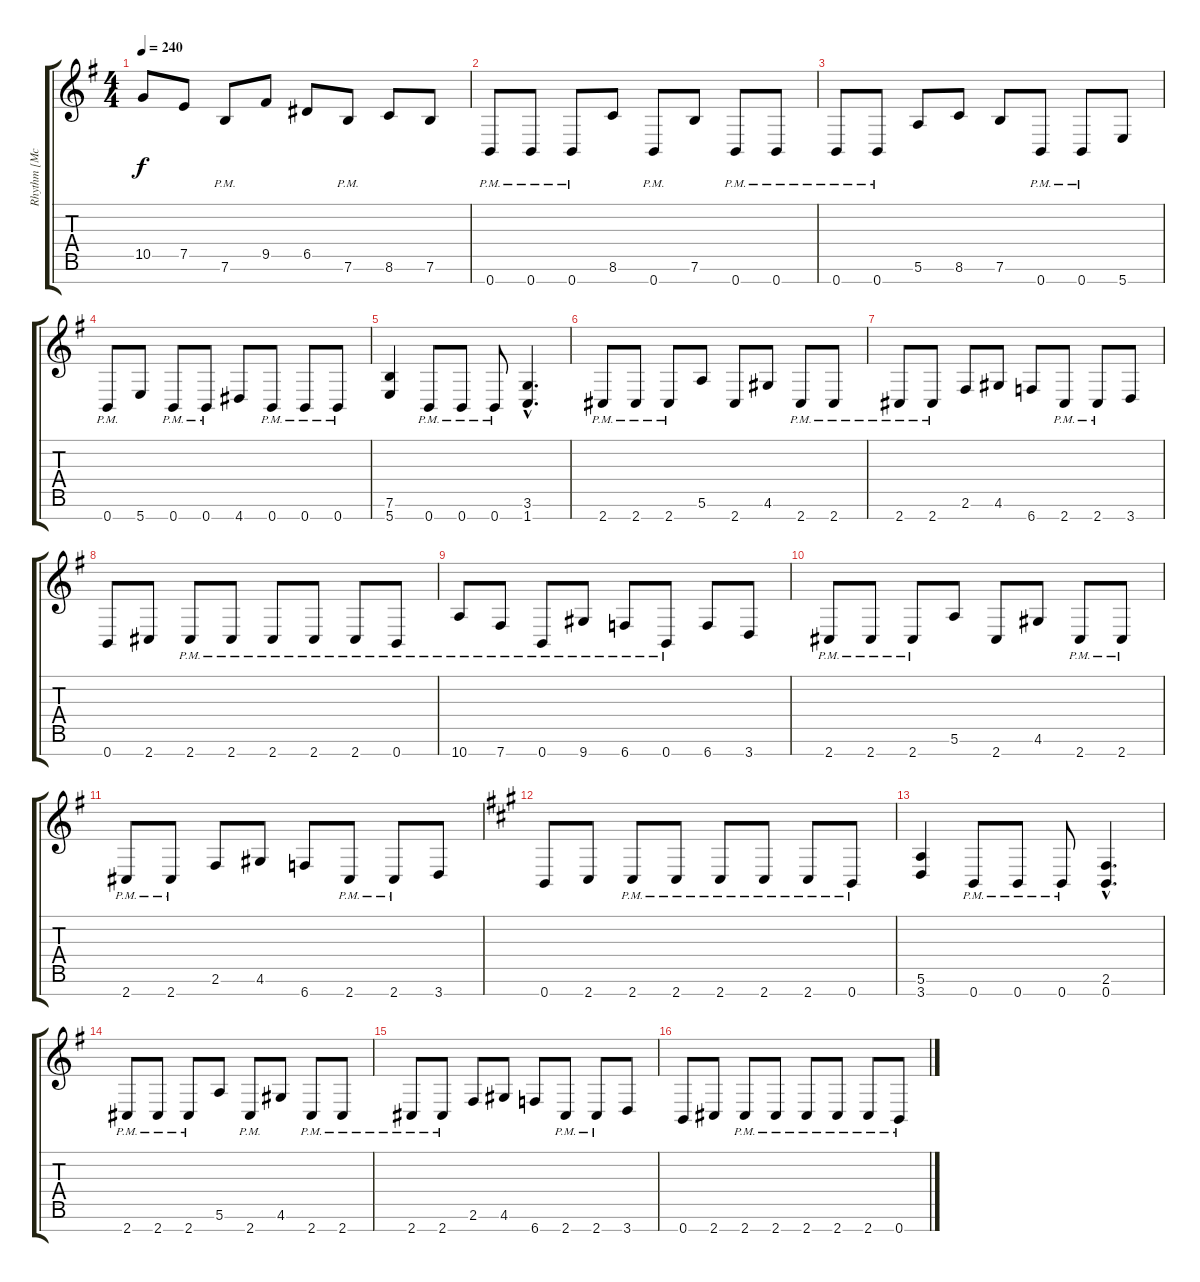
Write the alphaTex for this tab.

\track ("Rhythm [McMorran]" "Rhythm [Mc") {instrument overdrivenguitar}
\staff {score tabs}
\tuning (E4 B3 G3 D3 A2 E2 B1) {hide}
\ts (4 4)
\tempo 240
\clef g2
\ks eminor
10.5.8{dy f} 7.5.8 7.6{pm}.8 9.5.8 6.5.8 7.6{pm}.8 8.6.8 7.6.8 |
0.7{pm}.8 0.7{pm}.8 0.7{pm}.8 8.6.8 0.7{pm}.8 7.6.8 0.7{pm}.8 0.7{pm}.8 |
0.7{pm}.8 0.7{pm}.8 5.6.8 8.6.8 7.6.8 0.7{pm}.8 0.7{pm}.8 5.7.8 |
0.7{pm}.8 5.7.8 0.7{pm}.8 0.7{pm}.8 4.7.8 0.7{pm}.8 0.7{pm}.8 0.7{pm}.8 |
(7.6 5.7).4 0.7{pm}.8 0.7{pm}.8 0.7{pm}.8 (3.6{hac} 1.7{hac}).4{d} |
2.7{pm}.8 2.7{pm}.8 2.7{pm}.8 5.6.8 2.7.8 4.6.8 2.7{pm}.8 2.7{pm}.8 |
2.7{pm}.8 2.7{pm}.8 2.6.8 4.6.8 6.7.8 2.7{pm}.8 2.7{pm}.8 3.7.8 |
0.7.8 2.7.8 2.7{pm}.8 2.7{pm}.8 2.7{pm}.8 2.7{pm}.8 2.7{pm}.8 0.7{pm}.8 |
10.7{pm}.8 7.7{pm}.8 0.7{pm}.8 9.7{pm}.8 6.7{pm}.8 0.7{pm}.8 6.7.8 3.7.8 |
2.7{pm}.8 2.7{pm}.8 2.7{pm}.8 5.6.8 2.7.8 4.6.8 2.7{pm}.8 2.7{pm}.8 |
2.7{pm}.8 2.7{pm}.8 2.6.8 4.6.8 6.7.8 2.7{pm}.8 2.7{pm}.8 3.7.8 |
\ks f#minor
0.7.8 2.7.8 2.7{pm}.8 2.7{pm}.8 2.7{pm}.8 2.7{pm}.8 2.7{pm}.8 0.7{pm}.8 |
(5.6 3.7).4 0.7{pm}.8 0.7{pm}.8 0.7{pm}.8 (2.6{hac} 0.7{hac}).4{d} |
\ks eminor
2.7{pm}.8 2.7{pm}.8 2.7{pm}.8 5.6.8 2.7{pm}.8 4.6.8 2.7{pm}.8 2.7{pm}.8 |
2.7{pm}.8 2.7{pm}.8 2.6.8 4.6.8 6.7.8 2.7{pm}.8 2.7{pm}.8 3.7.8 |
0.7.8 2.7.8 2.7{pm}.8 2.7{pm}.8 2.7{pm}.8 2.7{pm}.8 2.7{pm}.8 0.7{pm}.8
